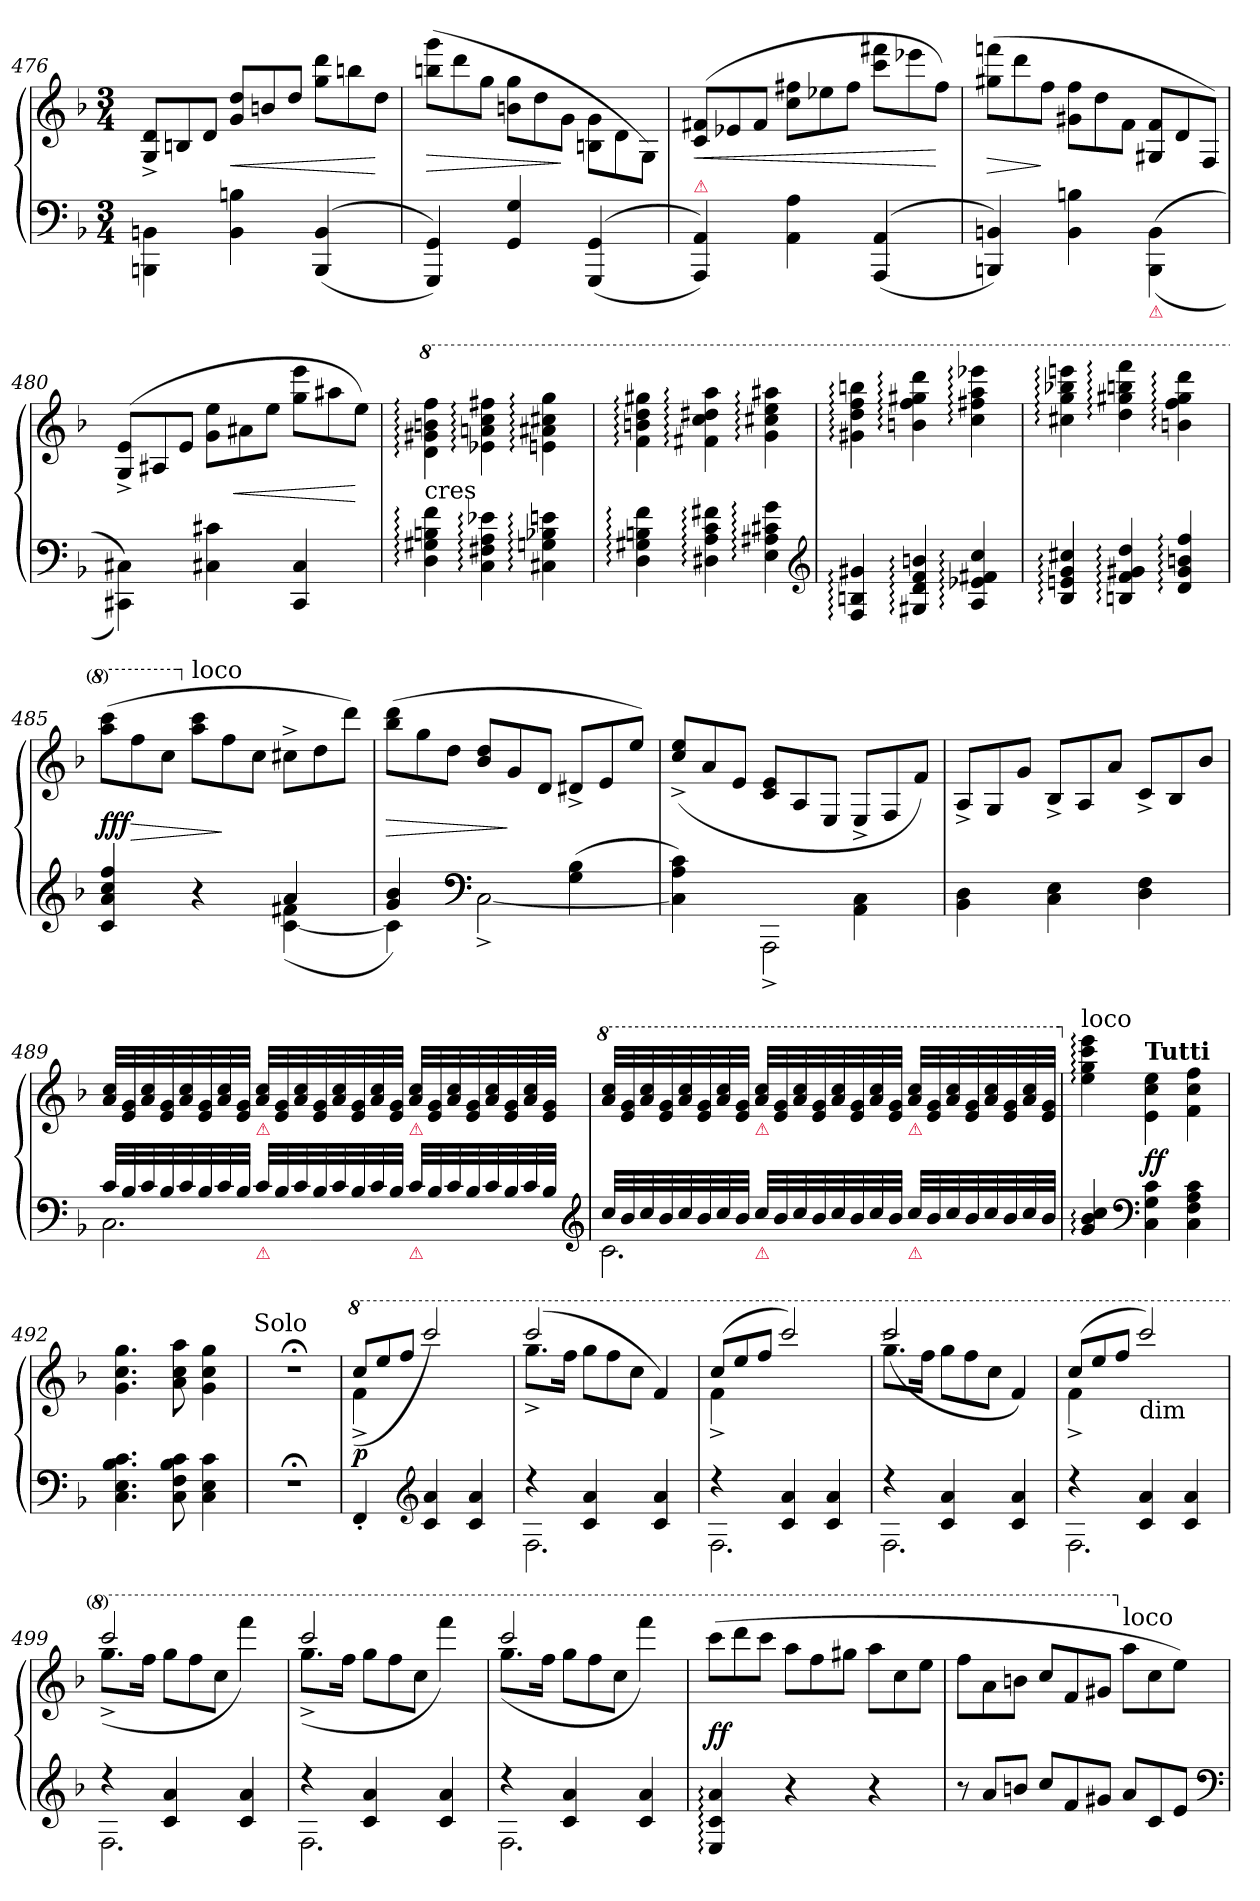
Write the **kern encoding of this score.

**kern	**kern	**dynam
*part1	*part1	*part1
*staff2	*staff1	*staff1/2
*clefF4	*clefG2	*
*k[b-]	*k[b-]	*
*M3/4	*M3/4	*
*	*Xtuplet	*
=476	=476	=476
4BBBn\ 4BBn\	12G^>/ 12d^>/L	.
.	12Bn/	.
.	12dJ	.
4BB 4Bn	12g/ 12dd/L	<
.	12bn	.
.	12ddJ	.
(<(>4BBB 4BB	12gg 12dddL	.
.	12bbn	.
.	12ddJ	[
=477	=477	=477
4GGG 4GG))	(>12bbn 12gggL	>
.	12ddd	.
.	12ggJ	.
4GG 4G	12bn 12ggL	.
.	12dd	.
.	12gJ	]
(<(>4GGG 4GG	12Bn\ 12g\L	.
.	12d\	.
.	12G/J)	.
=478	=478	=478
!LO:TX:a:color=crimson:t=⚠	!	!
4AAA 4AA))	(>12c 12f#XL	<
.	12e-X	.
.	12f#J	.
4AA 4A	12cc 12ff#XL	.
.	12ee-X	.
.	12ff#J	.
(<(>4AAA 4AA	12ccc 12fff#XL	.
.	12eee-X	.
.	12ff#J)	[
=479	=479	=479
4BBBn 4BBn))	(>12gg#X 12fffnL	>
.	12ddd	.
.	12ffJ	]
4BB 4Bn	12g#X 12ffL	.
.	12dd	.
.	12fJ	.
!LO:TX:b:color=crimson:t=⚠	!	!
(<(<4BBB\ 4BB\	12G#X 12fL	.
.	12d	.
.	12F/J)	.
=480	=480	=480
4CC#X\ 4C#X\))	(>12G^>/ 12e^>/L	.
.	12A#X	.
.	12eJ	.
4C#X 4c#X	12g 12eeL	.
.	12a#X	<
.	12eeJ	.
4CC# 4C#	12gg 12eeeL	.
.	12aa#X	.
.	12eeJ)	[
=481	=481	=481
*	*8va	*
!	!LO:TX:c:t=cres	!
4D: 4G#X: 4Bn: 4f:	4dd:\ 4gg#X:\ 4bbn:\ 4fff:\	.
4C: 4F#X: 4A: 4e-X:	4ee-X: 4aan: 4ccc: 4fff#X:	.
4C#X: 4Gn: 4B-X: 4en:	4een: 4aa#X: 4ccc#X: 4ggg:	.
=482	=482	=482
4D: 4G#X: 4Bn: 4f:	4ff: 4bbn: 4ddd: 4ggg#X:	.
4D#X: 4A: 4c: 4f#X:	4ff#X: 4ccc: 4ddd#X: 4aaa:	.
4E: 4A#X: 4c#X: 4g:	4gg: 4ccc#X: 4eee: 4aaa#X:	.
*clefG2	*	*
=483	=483	=483
4F: 4Bn: 4g#X:	4gg#X: 4ddd: 4fff: 4bbbn:	.
4G#X: 4d: 4f: 4bn:	4bbn: 4fff: 4ggg#X: 4dddd:	.
4A: 4e-X: 4f#X: 4cc:	4ccc: 4fff#X: 4aaa: 4eeee-X:	.
=484	=484	=484
4B-: 4en: 4g: 4cc#X:	4ccc#X: 4ggg: 4bbb-X: 4eeeen:	.
4Bn: 4f: 4g#X: 4dd:	4ddd: 4ggg#X: 4bbbn: 4ffff:	.
4d: 4g#: 4bn: 4ff:	4bbn: 4fff: 4ggg#: 4dddd:	.
=485	=485	=485
*^	*	*
4c 4a 4cc 4ff	4ryy	(>12aaa 12ccccL	fff
.	.	12fff	>
.	.	12cccJ	.
*	*	*X8va	*
!	!	!LO:TX:a:t=loco	!
4r	4ryy	12aa 12cccL	.
.	.	12ff	]
.	.	12ccJ	.
4a	(>[4c 4f#X	12cc#X^<L	.
.	.	12dd	.
.	.	12dddJ)	.
=486	=486	=486	=486
4g 4b-)	4c]	(>12bb- 12dddL	>
.	.	12gg	.
.	.	12ddJ	.
*clefF4	*	*	*
4ryy	[2C^<	12b- 12ddL	.
.	.	12g	]
.	.	12dJ	.
(>4G\ 4B-\	.	12d#X^<L	.
.	.	12e	.
.	.	12eeJ)	.
=487	=487	=487	=487
4C] 4A 4c)	4ryy	(>12cc^< 12ee^<L	.
.	.	12a	.
.	.	12eJ	.
4ryy	2AAA^>	12c 12eL	.
.	.	12A/	.
.	.	12E/J	.
4AA\ 4C\	.	12E^>/L	.
.	.	12F/	.
.	.	12fJ)	.
*v	*v	*	*
=488	=488	=488
4BB-\ 4D\	12A^>/L	.
.	12G/	.
.	12gJ	.
4C\ 4E\	12B-^>/L	.
.	12A/	.
.	12aJ	.
4D 4F	12c^>L	.
.	12B-	.
.	12b-J	.
=489	=489	=489
*^	*	*
32cLLL	2.C	32a 32ccLLL	.
32B-	.	32e 32g	.
32c	.	32a 32cc	.
32B-	.	32e 32g	.
32c	.	32a 32cc	.
32B-	.	32e 32g	.
32c	.	32a 32cc	.
32B-JJJ	.	32e 32gJJJ	.
!	!	!LO:TX:b:color=crimson:t=⚠	!
!LO:TX:b:color=crimson:t=⚠	!	!	!
32cLLL	.	32a 32ccLLL	.
32B-	.	32e 32g	.
32c	.	32a 32cc	.
32B-	.	32e 32g	.
32c	.	32a 32cc	.
32B-	.	32e 32g	.
32c	.	32a 32cc	.
32B-JJJ	.	32e 32gJJJ	.
!	!	!LO:TX:b:color=crimson:t=⚠	!
!LO:TX:b:color=crimson:t=⚠	!	!	!
32cLLL	.	32a 32ccLLL	.
32B-	.	32e 32g	.
32c	.	32a 32cc	.
32B-	.	32e 32g	.
32c	.	32a 32cc	.
32B-	.	32e 32g	.
32c	.	32a 32cc	.
32B-JJJ	.	32e 32gJJJ	.
*clefG2	*	*	*
=490	=490	=490	=490
*	*	*8va	*
32ccLLL	2.c	32aa 32cccLLL	.
32b-	.	32ee 32gg	.
32cc	.	32aa 32ccc	.
32b-	.	32ee 32gg	.
32cc	.	32aa 32ccc	.
32b-	.	32ee 32gg	.
32cc	.	32aa 32ccc	.
32b-JJJ	.	32ee 32ggJJJ	.
!	!	!LO:TX:b:color=crimson:t=⚠	!
!LO:TX:b:color=crimson:t=⚠	!	!	!
32ccLLL	.	32aa 32cccLLL	.
32b-	.	32ee 32gg	.
32cc	.	32aa 32ccc	.
32b-	.	32ee 32gg	.
32cc	.	32aa 32ccc	.
32b-	.	32ee 32gg	.
32cc	.	32aa 32ccc	.
32b-JJJ	.	32ee 32ggJJJ	.
!	!	!LO:TX:b:color=crimson:t=⚠	!
!LO:TX:b:color=crimson:t=⚠	!	!	!
32ccLLL	.	32aa 32cccLLL	.
32b-	.	32ee 32gg	.
32cc	.	32aa 32ccc	.
32b-	.	32ee 32gg	.
32cc	.	32aa 32ccc	.
32b-	.	32ee 32gg	.
32cc	.	32aa 32ccc	.
32b-JJJ	.	32ee 32ggJJJ	.
*v	*v	*	*
=491	=491	=491
*	*X8va	*
!	!LO:TX:a:t=loco	!
4g: 4b-: 4cc:	4ee: 4gg: 4ccc: 4eee:	.
*clefF4	*	*
!	!LO:TX:a:B:t=Tutti	!
4C! 4G! 4c!	4e!\ 4cc!\ 4ee!\	ff
4C! 4F! 4A! 4c!	4f! 4cc! 4ff!	.
=492	=492	=492
4.C! 4.E! 4.B-! 4.c!	4.g! 4.cc! 4.gg!	.
8C! 8F! 8B-! 8c!	8a! 8cc! 8aa!	.
4C! 4E! 4c!	4g! 4cc! 4gg!	.
=493	=493	=493
!	!LO:TX:a:t=Solo	!
2.r;<	2.r;<	.
=494	=494	=494
*	*8va	*
*	*^	*
4FF'<	12cccL	(<4ff^<	p
.	12eee	.	.
.	12fffJ	.	.
*clefG2	*	*	*
4c 4a	2cccc/)	4ryy	.
4c 4a	.	4ryy	.
=495	=495	=495	=495
*^	*	*	*
4r	2.F	(>2cccc	8.ggg^<L	.
.	.	.	16fffJk	.
4c 4a	.	.	12gggL	.
.	.	.	12fff	.
.	.	.	12cccJ	.
4c 4a	.	4ryy	4ff)	.
=496	=496	=496	=496	=496
4r	2.F	(<12cccL	4ff^<	.
.	.	12eee	.	.
.	.	12fffJ	.	.
4c 4a	.	2cccc/)	4ryy	.
4c 4a	.	.	4ryy	.
=497	=497	=497	=497	=497
4r	2.F	8.ggg^<\L	(>2cccc/	.
.	.	16fffJk	.	.
4c 4a	.	12ggg\L	.	.
.	.	12fff	.	.
.	.	12cccJ	.	.
4c 4a	.	4ff)	4ryy	.
=498	=498	=498	=498	=498
4r	2.F	(<12cccL	4ff^<	.
.	.	12eee	.	.
.	.	12fffJ	.	.
!	!	!LO:TX:b:t=dim	!	!
4c 4a	.	2cccc/)	4ryy	.
4c 4a	.	.	4ryy	.
=499	=499	=499	=499	=499
4r	2.F	2cccc	(>8.ggg^<L	.
.	.	.	16fffJk	.
4c 4a	.	.	12gggL	.
.	.	.	12fff	.
.	.	.	12cccJ	.
4c 4a	.	4ryy	4ffff)	.
=500	=500	=500	=500	=500
4r	2.F	2cccc	(>8.ggg^<L	.
.	.	.	16fffJk	.
4c 4a	.	.	12gggL	.
.	.	.	12fff	.
.	.	.	12cccJ	.
4c 4a	.	4ryy	4ffff)	.
=501	=501	=501	=501	=501
4r	2.F	2cccc	(>8.gggL	.
.	.	.	16fffJk	.
4c 4a	.	.	12gggL	.
.	.	.	12fff	.
.	.	.	12cccJ	.
4c 4a	.	4ryy	4ffff)	.
*v	*v	*	*	*
*	*v	*v	*
=502	=502	=502
4E: 4c: 4a:	(>12ccccL	ff
.	12dddd	.
.	12ccccJ	.
4r	12aaa\L	.
.	12fff	.
.	12ggg#XJ	.
4r	12aaa\L	.
.	12ccc	.
.	12eeeJ	.
=503	=503	=503
*Xtuplet	*	*
12r	12fffL	.
12aL	12aa	.
12bnJ	12bbnJ	.
12ccL	12cccL	.
12f	12ff	.
12g#XJ	12gg#XJ	.
*	*X8va	*
!	!LO:TX:a:t=loco	!
12aL	12aaL	.
12c	12cc	.
12eJ	12eeJ)	.
*clefF4	*	*
=	=	=
*-	*-	*-
